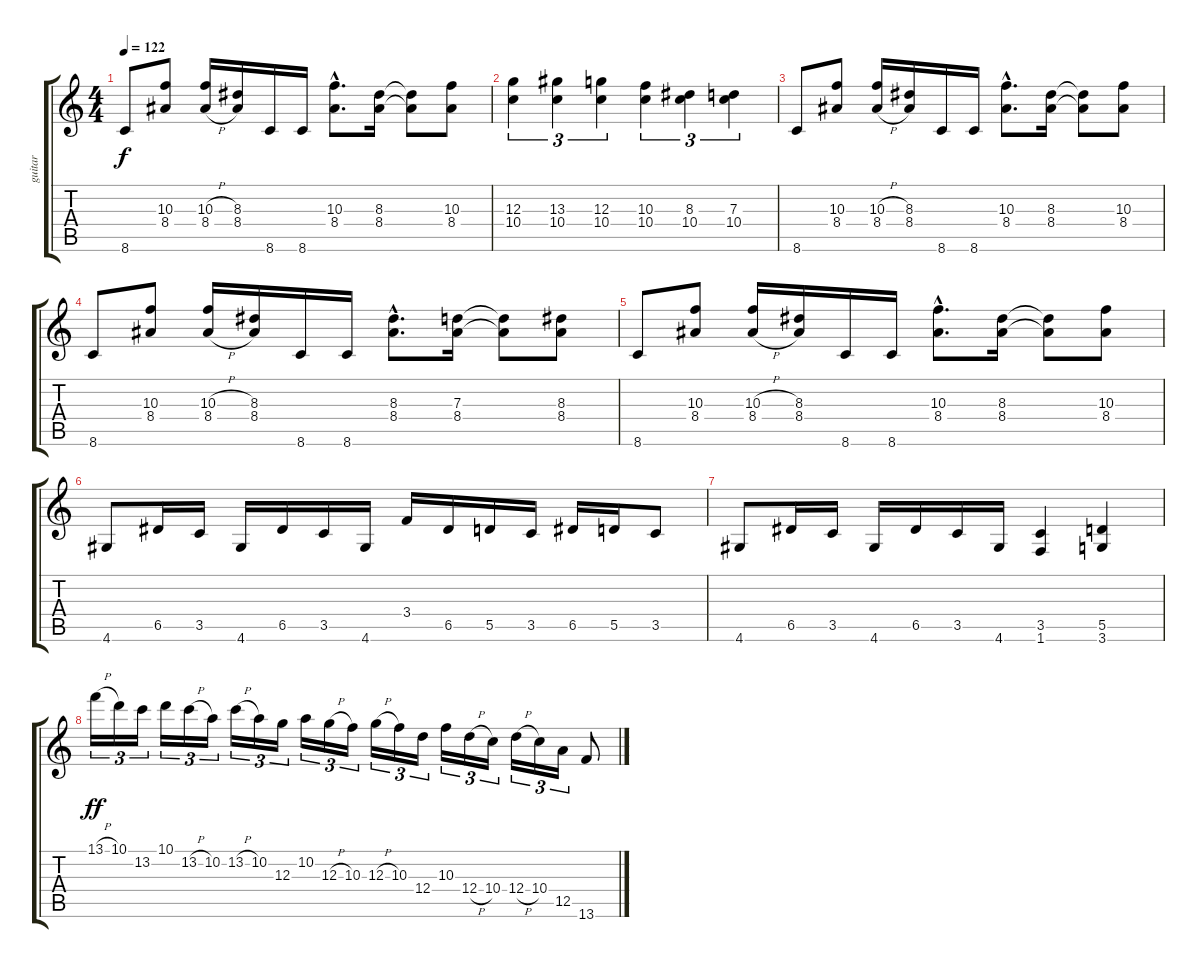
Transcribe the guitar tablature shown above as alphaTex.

\track ("guitar" "guitar") {instrument overdrivenguitar}
\staff {score tabs}
\tuning (E4 B3 G3 D3 A2 E2) {hide}
\ts (4 4)
\tempo 122
\clef g2
\ks c
8.6.8{dy f} (10.3 8.4).8 (10.3{h} 8.4{h}).16 (8.3 8.4).16 8.6.16 8.6.16 (10.3{hac} 8.4{hac}).8{d} (8.3 8.4).16 (8.3{t} 8.4{t}).8 (10.3 8.4).8 |
(12.3 10.4).4{tu (3 2)} (13.3 10.4).4{tu (3 2)} (12.3 10.4).4{tu (3 2)} (10.3 10.4).4{tu (3 2)} (8.3 10.4).4{tu (3 2)} (7.3 10.4).4{tu (3 2)} |
8.6.8 (10.3 8.4).8 (10.3{h} 8.4{h}).16 (8.3 8.4).16 8.6.16 8.6.16 (10.3{hac} 8.4{hac}).8{d} (8.3 8.4).16 (8.3{t} 8.4{t}).8 (10.3 8.4).8 |
8.6.8 (10.3 8.4).8 (10.3{h} 8.4{h}).16 (8.3 8.4).16 8.6.16 8.6.16 (8.3{hac} 8.4{hac}).8{d} (7.3 8.4).16 (7.3{t} 8.4{t}).8 (8.3 8.4).8 |
8.6.8 (10.3 8.4).8 (10.3{h} 8.4{h}).16 (8.3 8.4).16 8.6.16 8.6.16 (10.3{hac} 8.4{hac}).8{d} (8.3 8.4).16 (8.3{t} 8.4{t}).8 (10.3 8.4).8 |
4.6.8 6.5.16 3.5.16 4.6.16 6.5.16 3.5.16 4.6.16 3.4.16 6.5.16 5.5.16 3.5.16 6.5.16 5.5.16 3.5.8 |
4.6.8 6.5.16 3.5.16 4.6.16 6.5.16 3.5.16 4.6.16 (3.5 1.6).4 (5.5 3.6).4 |
13.1{h}.16{tu (3 2) dy ff} 10.1.16{tu (3 2)} 13.2.16{tu (3 2)} 10.1.16{tu (3 2)} 13.2{h}.16{tu (3 2)} 10.2.16{tu (3 2)} 13.2{h}.16{tu (3 2)} 10.2.16{tu (3 2)} 12.3.16{tu (3 2)} 10.2.16{tu (3 2)} 12.3{h}.16{tu (3 2)} 10.3.16{tu (3 2)} 12.3{h}.16{tu (3 2)} 10.3.16{tu (3 2)} 12.4.16{tu (3 2)} 10.3.16{tu (3 2)} 12.4{h}.16{tu (3 2)} 10.4.16{tu (3 2)} 12.4{h}.16{tu (3 2)} 10.4.16{tu (3 2)} 12.5.16{tu (3 2)} 13.6.8
